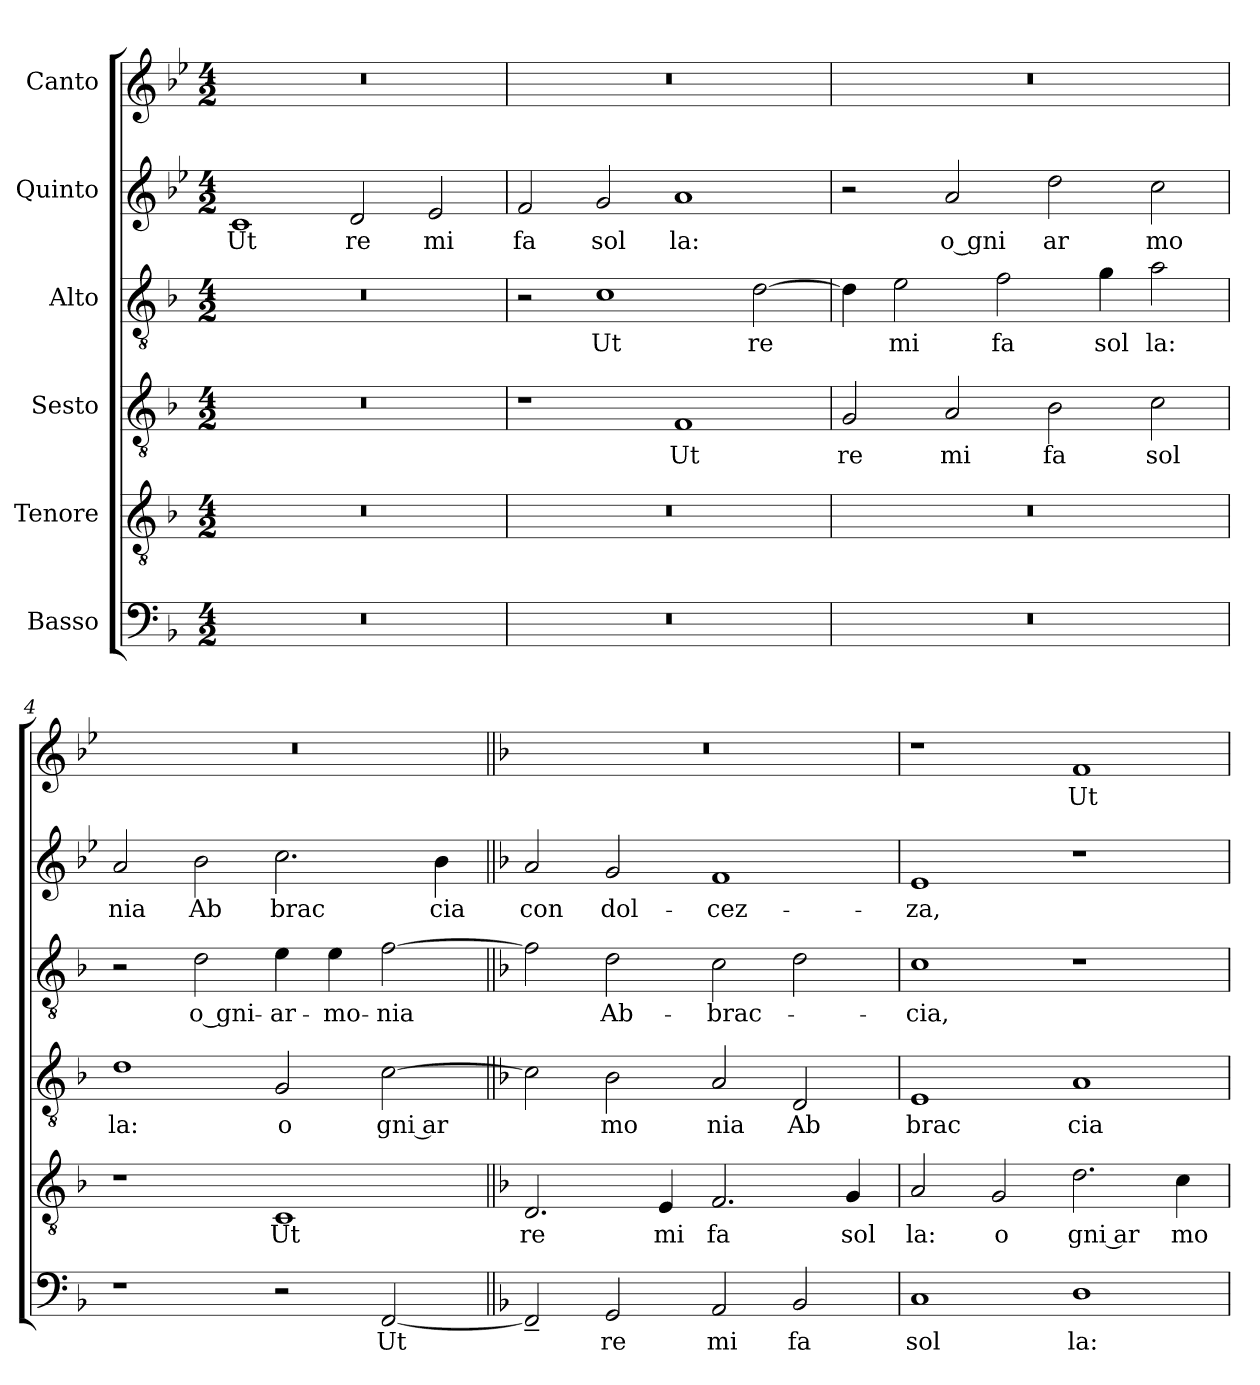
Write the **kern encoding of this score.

**kern	**text	**kern	**text	**kern	**text	**kern	**text	**kern	**text	**kern	**text
*part6	*part6	*part5	*part5	*part4	*part4	*part3	*part3	*part2	*part2	*part1	*part1
*staff6	*staff6	*staff5	*staff5	*staff4	*staff4	*staff3	*staff3	*staff2	*staff2	*staff1	*staff1
*I"Basso	*	*I"Tenore	*	*I"Sesto	*	*I"Alto	*	*I"Quinto	*	*I"Canto	*
*clefF4	*	*clefGv2	*	*clefGv2	*	*clefGv2	*	*clefG2	*	*clefG2	*
*ITrd-3c-5	*	*ITrd-3c-5	*	*ITrd-3c-5	*	*ITrd-3c-5	*	*	*	*	*
*k[b-e-]	*	*k[b-e-]	*	*k[b-e-]	*	*k[b-e-]	*	*k[b-e-]	*	*k[b-e-]	*
*M4/2	*	*M4/2	*	*M4/2	*	*M4/2	*	*M4/2	*	*M4/2	*
=1	=1	=1	=1	=1	=1	=1	=1	=1	=1	=1	=1
!	!	!	!	!	!	!	!	!	!LO:LY:b	!	!
0r	.	0r	.	0r	.	0r	.	1c	Ut	0r	.
!	!	!	!	!	!	!	!	!	!LO:LY:b	!	!
.	.	.	.	.	.	.	.	2d/	re	.	.
!	!	!	!	!	!	!	!	!	!LO:LY:b	!	!
.	.	.	.	.	.	.	.	2e-/	mi	.	.
=2	=2	=2	=2	=2	=2	=2	=2	=2	=2	=2	=2
!	!	!	!	!	!	!	!	!	!LO:LY:b	!	!
0r	.	0r	.	1r	.	2r	.	2f/	fa	0r	.
!	!	!	!	!	!	!	!LO:LY:b	!	!LO:LY:b	!	!
.	.	.	.	.	.	1f	Ut	2g/	sol	.	.
!	!	!	!	!	!LO:LY:b	!	!	!	!LO:LY:b	!	!
.	.	.	.	1B-	Ut	.	.	1a	la:	.	.
!	!	!	!	!	!	!	!LO:LY:b	!	!	!	!
.	.	.	.	.	.	[2g\	re	.	.	.	.
=3	=3	=3	=3	=3	=3	=3	=3	=3	=3	=3	=3
!	!	!	!	!	!LO:LY:b	!	!	!	!	!	!
0r	.	0r	.	2c/	re	4g\]	.	2r	.	0r	.
!	!	!	!	!	!	!	!LO:LY:b	!	!	!	!
.	.	.	.	.	.	2a\	mi	.	.	.	.
!	!	!	!	!	!LO:LY:b	!	!	!	!LO:LY:b	!	!
.	.	.	.	2d/	mi	.	.	2a/	o gni	.	.
!	!	!	!	!	!	!	!LO:LY:b	!	!	!	!
.	.	.	.	.	.	2b-\	fa	.	.	.	.
!	!	!	!	!	!LO:LY:b	!	!	!	!LO:LY:b	!	!
.	.	.	.	2e-\	fa	.	.	2dd\	ar	.	.
!	!	!	!	!	!	!	!LO:LY:b	!	!	!	!
.	.	.	.	.	.	4cc\	sol	.	.	.	.
!	!	!	!	!	!LO:LY:b	!	!LO:LY:b	!	!LO:LY:b	!	!
.	.	.	.	2f\	sol	2dd\	la:	2cc\	mo	.	.
=4	=4	=4	=4	=4	=4	=4	=4	=4	=4	=4	=4
!	!	!	!	!	!LO:LY:b	!	!	!	!LO:LY:b	!	!
1r	.	1r	.	1g	la:	2r	.	2a/	nia	0r	.
!	!	!	!	!	!	!	!LO:LY:b	!	!LO:LY:b	!	!
.	.	.	.	.	.	2g\	o gni-	2b-\	Ab	.	.
!	!	!	!LO:LY:b	!	!LO:LY:b	!	!LO:LY:b	!	!LO:LY:b	!	!
2r	.	1F	Ut	2c/	o	4a\	-ar-	2.cc\	brac	.	.
!	!	!	!	!	!	!	!LO:LY:b	!	!	!	!
.	.	.	.	.	.	4a\	-mo-	.	.	.	.
!	!LO:LY:b	!	!	!	!LO:LY:b	!	!LO:LY:b	!	!	!	!
[2BB-/	Ut	.	.	[2f\	gni ar	[2b-\	-nia	.	.	.	.
!	!	!	!	!	!	!	!	!	!LO:LY:b	!	!
.	.	.	.	.	.	.	.	4b-\	cia	.	.
!!LO:PB:g=z
=5||	=5||	=5||	=5||	=5||	=5||	=5||	=5||	=5||	=5||	=5||	=5||
*k[b-e-]	*	*k[b-e-]	*	*k[b-e-]	*	*k[b-e-]	*	*k[b-]	*	*k[b-]	*
!	!	!	!LO:LY:b	!	!	!	!	!	!LO:LY:b	!	!
2BB-~</]	.	2.G/	re	2f\]	.	2b-\]	.	2a/	con	0r	.
!	!LO:LY:b	!	!	!	!LO:LY:b	!	!LO:LY:b	!	!LO:LY:b	!	!
2C/	re	.	.	2e-\	mo	2g\	Ab-	2g/	dol-	.	.
!	!	!	!LO:LY:b	!	!	!	!	!	!	!	!
.	.	4A/	mi	.	.	.	.	.	.	.	.
!	!LO:LY:b	!	!LO:LY:b	!	!LO:LY:b	!	!LO:LY:b	!	!LO:LY:b	!	!
2D/	mi	2.B-/	fa	2d/	nia	2f\	-brac-	1f	-cez-	.	.
!	!LO:LY:b	!	!	!	!LO:LY:b	!	!	!	!	!	!
2E-/	fa	.	.	2G/	Ab	2g\	.	.	.	.	.
!	!	!	!LO:LY:b	!	!	!	!	!	!	!	!
.	.	4c/	sol	.	.	.	.	.	.	.	.
=6	=6	=6	=6	=6	=6	=6	=6	=6	=6	=6	=6
!	!LO:LY:b	!	!LO:LY:b	!	!LO:LY:b	!	!LO:LY:b	!	!LO:LY:b	!	!
1F	sol	2d/	la:	1A	brac	1f	-cia,	1e	-za,	1r	.
!	!	!	!LO:LY:b	!	!	!	!	!	!	!	!
.	.	2c/	o	.	.	.	.	.	.	.	.
!	!LO:LY:b	!	!LO:LY:b	!	!LO:LY:b	!	!	!	!	!	!LO:LY:b
1G	la:	2.g\	gni ar	1d	cia	1r	.	1r	.	1f	Ut
!	!	!	!LO:LY:b	!	!	!	!	!	!	!	!
.	.	4f\	mo	.	.	.	.	.	.	.	.
=	=	=	=	=	=	=	=	=	=	=	=
*-	*-	*-	*-	*-	*-	*-	*-	*-	*-	*-	*-
